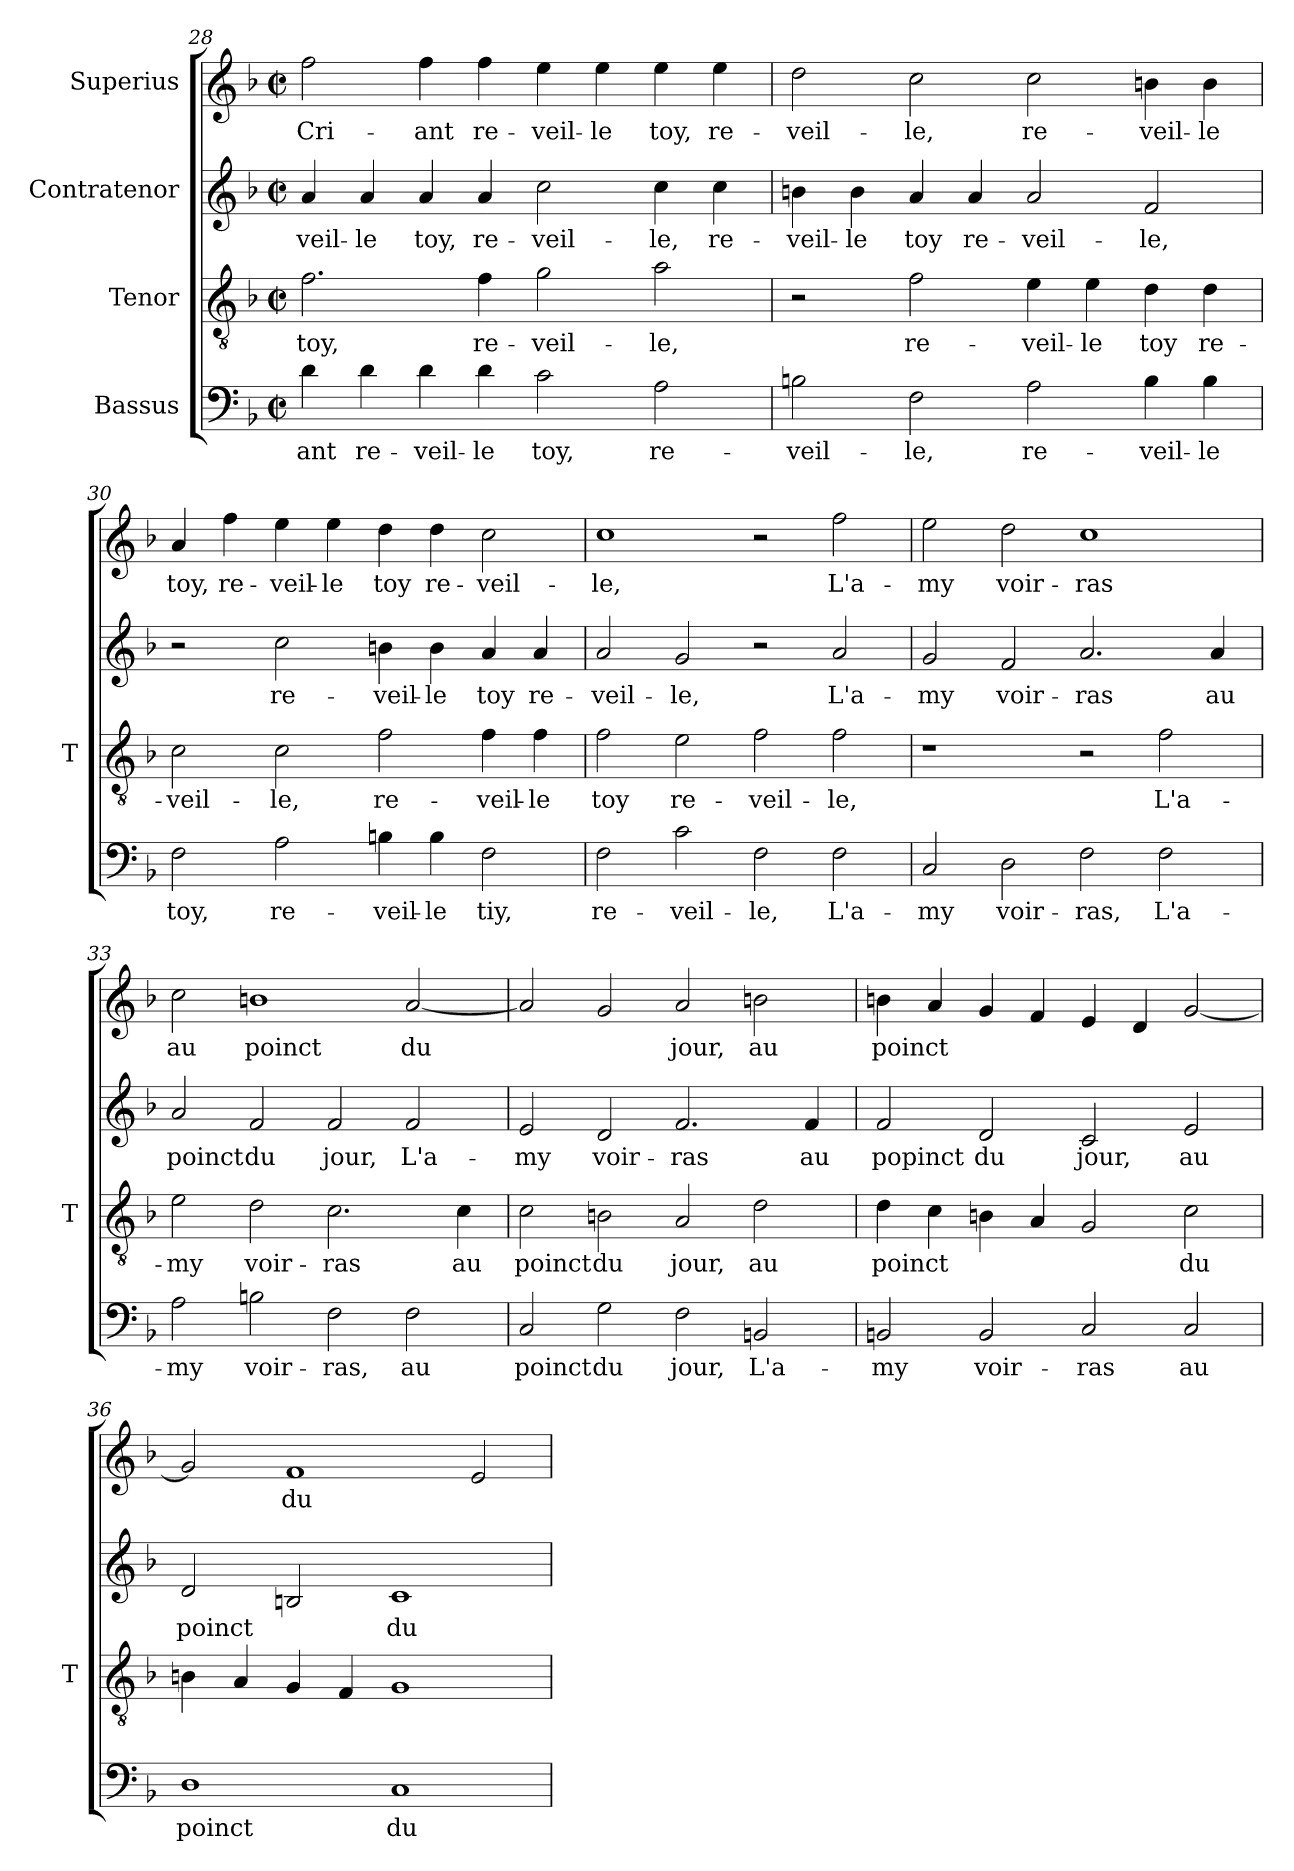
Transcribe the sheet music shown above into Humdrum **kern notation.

**kern	**text	**kern	**text	**kern	**text	**kern	**text
*part4	*part4	*part3	*part3	*part2	*part2	*part1	*part1
*staff4	*staff4	*staff3	*staff3	*staff2	*staff2	*staff1	*staff1
*I"Bassus	*	*I"Tenor	*	*I"Contratenor	*	*I"Superius	*
*	*	*I'T	*	*	*	*	*
!!LO:PB:g=z
*clefF4	*	*clefGv2	*	*clefG2	*	*clefG2	*
*k[b-]	*	*k[b-]	*	*k[b-]	*	*k[b-]	*
*F:	*	*F:	*	*F:	*	*F:	*
*M2/2	*	*M2/2	*	*M2/2	*	*M2/2	*
*met(c|)	*	*met(c|)	*	*met(c|)	*	*met(c|)	*
=28	=28	=28	=28	=28	=28	=28	=28
4d	-ant	2.f	-toy,	4a	veil-	2ff	Cri-
4d	re-	.	.	4a	-le	.	.
4d	veil-	.	.	4a	-toy,	4ff	-ant
4d	-le	4f	re-	4a	re-	4ff	re-
2c	-toy,	2g	veil-	2cc	veil-	4ee	veil-
.	.	.	.	.	.	4ee	-le
2A	re-	2a	-le,	4cc	-le,	4ee	-toy,
.	.	.	.	4cc	re-	4ee	re-
=29	=29	=29	=29	=29	=29	=29	=29
2B	veil-	2r	.	4b	veil-	2dd	veil-
.	.	.	.	4b	-le	.	.
2F	-le,	2f	re-	4a	-toy	2cc	-le,
.	.	.	.	4a	re-	.	.
2A	re-	4e	veil-	2a	veil-	2cc	re-
.	.	4e	-le	.	.	.	.
4B	veil-	4d	-toy	2f	-le,	4b	veil-
4B	-le	4d	re-	.	.	4b	-le
=30	=30	=30	=30	=30	=30	=30	=30
2F	-toy,	2c	veil-	2r	.	4a	-toy,
.	.	.	.	.	.	4ff	re-
2A	re-	2c	-le,	2cc	re-	4ee	veil-
.	.	.	.	.	.	4ee	-le
4B	veil-	2f	re-	4b	veil-	4dd	-toy
4B	-le	.	.	4b	-le	4dd	re-
2F	-tiy,	4f	veil-	4a	-toy	2cc	veil-
.	.	4f	-le	4a	re-	.	.
=31	=31	=31	=31	=31	=31	=31	=31
2F	re-	2f	-toy	2a	veil-	1cc	-le,
2c	veil-	2e	re-	2g	-le,	.	.
2F	-le,	2f	veil-	2r	.	2r	.
2F	L'a-	2f	-le,	2a	L'a-	2ff	L'a-
=32	=32	=32	=32	=32	=32	=32	=32
2C	-my	1r	.	2g	-my	2ee	-my
2D	voir-	.	.	2f	voir-	2dd	voir-
2F	-ras,	2r	.	2.a	-ras	1cc	-ras
2F	L'a-	2f	L'a-	.	.	.	.
.	.	.	.	4a	-au	.	.
=33	=33	=33	=33	=33	=33	=33	=33
2A	-my	2e	-my	2a	-poinct	2cc	-au
2B	voir-	2d	voir-	2f	-du	1b	-poinct
2F	-ras,	2.c	-ras	2f	-jour,	.	.
2F	-au	.	.	2f	L'a-	[2a	-du
.	.	4c	-au	.	.	.	.
=34	=34	=34	=34	=34	=34	=34	=34
2C	-poinct	2c	-poinct	2e	-my	2a]	.
2G	-du	2B	-du	2d	voir-	2g	.
2F	-jour,	2A	-jour,	2.f	-ras	2a	-jour,
2BB	L'a-	2d	-au	.	.	2b	-au
.	.	.	.	4f	-au	.	.
=35	=35	=35	=35	=35	=35	=35	=35
2BB	-my	4d	-poinct	2f	-popinct	4b	-poinct
.	.	4c	.	.	.	4a	.
2BB	voir-	4B	.	2d	-du	4g	.
.	.	4A	.	.	.	4f	.
2C	-ras	2G	.	2c	-jour,	4e	.
.	.	.	.	.	.	4d	.
2C	-au	2c	-du	2e	-au	[2g	.
=36	=36	=36	=36	=36	=36	=36	=36
1D	-poinct	4B	.	2d	-poinct	2g]	.
.	.	4A	.	.	.	.	.
.	.	4G	.	2B	.	1f	-du
.	.	4F	.	.	.	.	.
1C	-du	1G	.	1c	-du	.	.
.	.	.	.	.	.	2e	.
=	=	=	=	=	=	=	=
*-	*-	*-	*-	*-	*-	*-	*-
